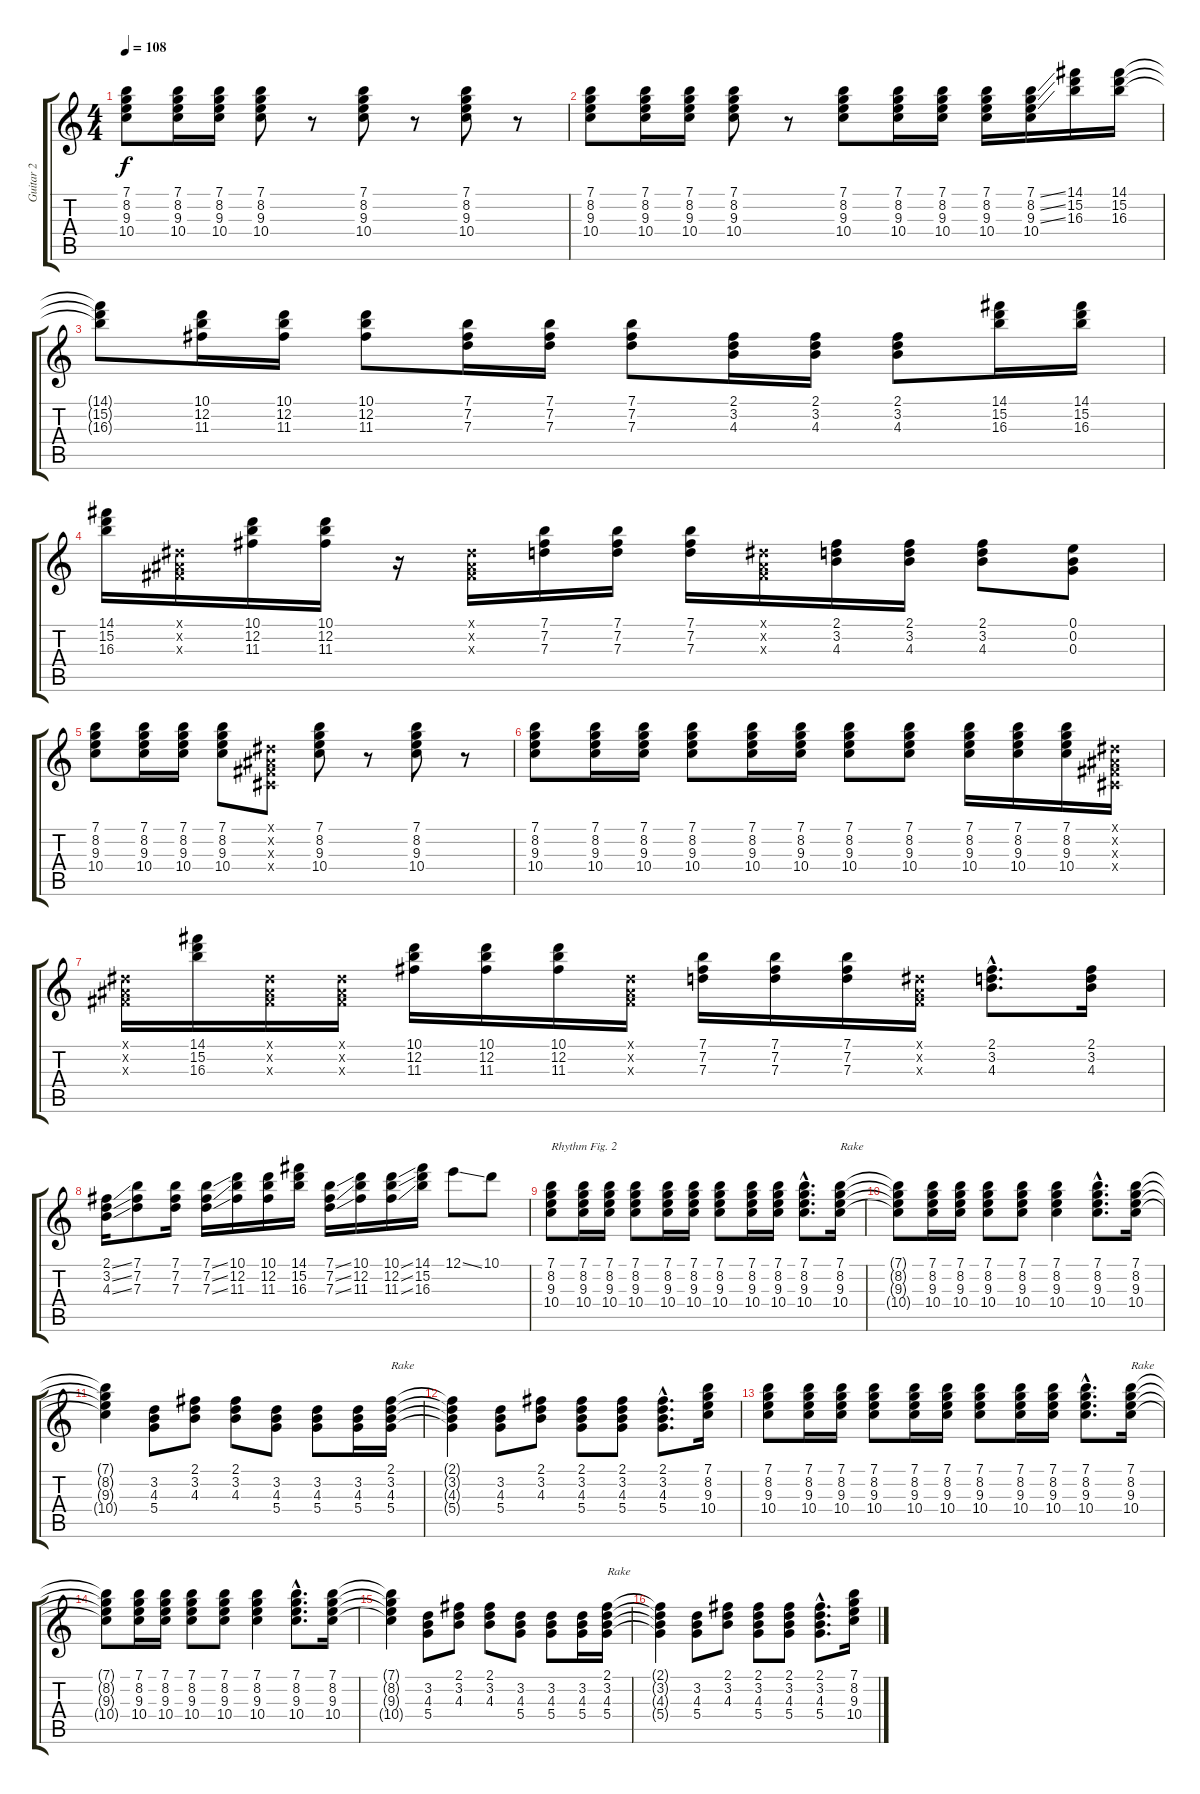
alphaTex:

\track ("Guitar 2" "Guitar 2") {instrument electricguitarclean}
\staff {score tabs}
\tuning (E4 B3 G3 D3 A2 E2) {hide}
\ts (4 4)
\tempo 108
\clef g2
\ks c
(7.1 8.2 9.3 10.4).8{dy f} (7.1 8.2 9.3 10.4).16 (7.1 8.2 9.3 10.4).16 (7.1 8.2 9.3 10.4).8 r.8 (7.1 8.2 9.3 10.4).8 r.8 (7.1 8.2 9.3 10.4).8 r.8 |
(7.1 8.2 9.3 10.4).8 (7.1 8.2 9.3 10.4).16 (7.1 8.2 9.3 10.4).16 (7.1 8.2 9.3 10.4).8 r.8 (7.1 8.2 9.3 10.4).8 (7.1 8.2 9.3 10.4).16 (7.1 8.2 9.3 10.4).16 (7.1 8.2 9.3 10.4).16 (7.1{ss} 8.2{ss} 9.3{ss} 10.4).16 (14.1 15.2 16.3).16 (14.1 15.2 16.3).16 |
(14.1{t} 15.2{t} 16.3{t}).8 (10.1 12.2 11.3).16 (10.1 12.2 11.3).16 (10.1 12.2 11.3).8 (7.1 7.2 7.3).16 (7.1 7.2 7.3).16 (7.1 7.2 7.3).8 (2.1 3.2 4.3).16 (2.1 3.2 4.3).16 (2.1 3.2 4.3).8 (14.1 15.2 16.3).16 (14.1 15.2 16.3).16 |
(14.1 15.2 16.3).16 (-1.1{x} -1.2{x} -1.3{x}).16 (10.1 12.2 11.3).16 (10.1 12.2 11.3).16 r.16 (-1.1{x} -1.2{x} -1.3{x}).16 (7.1 7.2 7.3).16 (7.1 7.2 7.3).16 (7.1 7.2 7.3).16 (-1.1{x} -1.2{x} -1.3{x}).16 (2.1 3.2 4.3).16 (2.1 3.2 4.3).16 (2.1 3.2 4.3).8 (0.1 0.2 0.3).8 |
(7.1 8.2 9.3 10.4).8 (7.1 8.2 9.3 10.4).16 (7.1 8.2 9.3 10.4).16 (7.1 8.2 9.3 10.4).8 (-1.1{x} -1.2{x} -1.3{x} -1.4{x}).8 (7.1 8.2 9.3 10.4).8 r.8 (7.1 8.2 9.3 10.4).8 r.8 |
(7.1 8.2 9.3 10.4).8 (7.1 8.2 9.3 10.4).16 (7.1 8.2 9.3 10.4).16 (7.1 8.2 9.3 10.4).8 (7.1 8.2 9.3 10.4).16 (7.1 8.2 9.3 10.4).16 (7.1 8.2 9.3 10.4).8 (7.1 8.2 9.3 10.4).8 (7.1 8.2 9.3 10.4).16 (7.1 8.2 9.3 10.4).16 (7.1 8.2 9.3 10.4).16 (-1.1{x} -1.2{x} -1.3{x} -1.4{x}).16 |
(-1.1{x} -1.2{x} -1.3{x}).16 (14.1 15.2 16.3).16 (-1.1{x} -1.2{x} -1.3{x}).16 (-1.1{x} -1.2{x} -1.3{x}).16 (10.1 12.2 11.3).16 (10.1 12.2 11.3).16 (10.1 12.2 11.3).16 (-1.1{x} -1.2{x} -1.3{x}).16 (7.1 7.2 7.3).16 (7.1 7.2 7.3).16 (7.1 7.2 7.3).16 (-1.1{x} -1.2{x} -1.3{x}).16 (2.1{hac} 3.2{hac} 4.3{hac}).8{d} (2.1 3.2 4.3).16 |
(2.1{ss} 3.2{ss} 4.3{ss}).16 (7.1 7.2 7.3).8 (7.1 7.2 7.3).16 (7.1{ss} 7.2{ss} 7.3{ss}).16 (10.1 12.2 11.3).16 (10.1 12.2 11.3).16 (14.1 15.2 16.3).16 (7.1{ss} 7.2{ss} 7.3{ss}).16 (10.1 12.2 11.3).16 (10.1{ss} 12.2{ss} 11.3{ss}).16 (14.1 15.2 16.3).16 12.1{ss}.8 10.1.8 |
(7.1 8.2 9.3 10.4).8{txt "Rhythm Fig. 2"} (7.1 8.2 9.3 10.4).16 (7.1 8.2 9.3 10.4).16 (7.1 8.2 9.3 10.4).8 (7.1 8.2 9.3 10.4).16 (7.1 8.2 9.3 10.4).16 (7.1 8.2 9.3 10.4).8 (7.1 8.2 9.3 10.4).16 (7.1 8.2 9.3 10.4).16 (7.1{hac} 8.2{hac} 9.3{hac} 10.4{hac}).8{d} (7.1 8.2 9.3 10.4).16{txt "Rake"} |
(7.1{t} 8.2{t} 9.3{t} 10.4{t}).8 (7.1 8.2 9.3 10.4).16 (7.1 8.2 9.3 10.4).16 (7.1 8.2 9.3 10.4).8 (7.1 8.2 9.3 10.4).8 (7.1 8.2 9.3 10.4).4 (7.1{hac} 8.2{hac} 9.3{hac} 10.4{hac}).8{d} (7.1 8.2 9.3 10.4).16 |
(7.1{t} 8.2{t} 9.3{t} 10.4{t}).4 (3.2 4.3 5.4).8 (2.1 3.2 4.3).8 (2.1 3.2 4.3).8 (3.2 4.3 5.4).8 (3.2 4.3 5.4).8 (3.2 4.3 5.4).16 (2.1 3.2 4.3 5.4).16{txt "Rake"} |
(2.1{t} 3.2{t} 4.3{t} 5.4{t}).4 (3.2 4.3 5.4).8 (2.1 3.2 4.3).8 (2.1 3.2 4.3 5.4).8 (2.1 3.2 4.3 5.4).8 (2.1{hac} 3.2{hac} 4.3{hac} 5.4{hac}).8{d} (7.1 8.2 9.3 10.4).16 |
(7.1 8.2 9.3 10.4).8 (7.1 8.2 9.3 10.4).16 (7.1 8.2 9.3 10.4).16 (7.1 8.2 9.3 10.4).8 (7.1 8.2 9.3 10.4).16 (7.1 8.2 9.3 10.4).16 (7.1 8.2 9.3 10.4).8 (7.1 8.2 9.3 10.4).16 (7.1 8.2 9.3 10.4).16 (7.1{hac} 8.2{hac} 9.3{hac} 10.4{hac}).8{d} (7.1 8.2 9.3 10.4).16{txt "Rake"} |
(7.1{t} 8.2{t} 9.3{t} 10.4{t}).8 (7.1 8.2 9.3 10.4).16 (7.1 8.2 9.3 10.4).16 (7.1 8.2 9.3 10.4).8 (7.1 8.2 9.3 10.4).8 (7.1 8.2 9.3 10.4).4 (7.1{hac} 8.2{hac} 9.3{hac} 10.4{hac}).8{d} (7.1 8.2 9.3 10.4).16 |
(7.1{t} 8.2{t} 9.3{t} 10.4{t}).4 (3.2 4.3 5.4).8 (2.1 3.2 4.3).8 (2.1 3.2 4.3).8 (3.2 4.3 5.4).8 (3.2 4.3 5.4).8 (3.2 4.3 5.4).16 (2.1 3.2 4.3 5.4).16{txt "Rake"} |
(2.1{t} 3.2{t} 4.3{t} 5.4{t}).4 (3.2 4.3 5.4).8 (2.1 3.2 4.3).8 (2.1 3.2 4.3 5.4).8 (2.1 3.2 4.3 5.4).8 (2.1{hac} 3.2{hac} 4.3{hac} 5.4{hac}).8{d} (7.1 8.2 9.3 10.4).16
